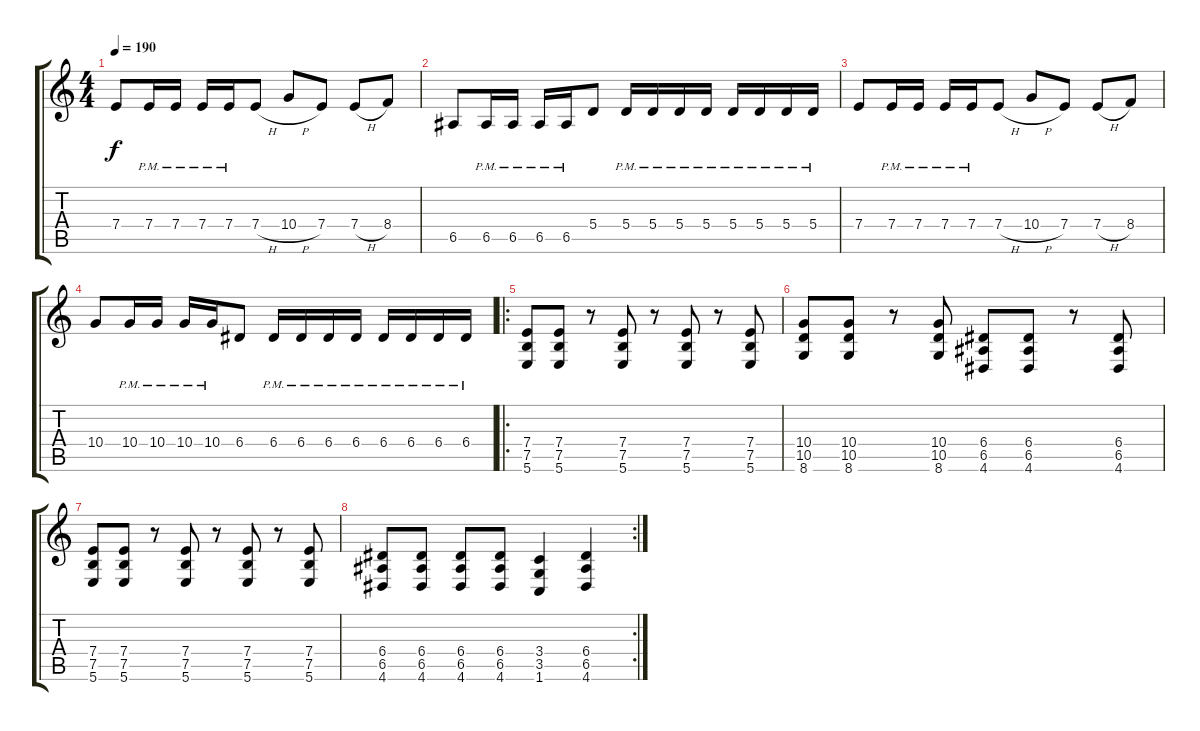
\track (" " " ") {instrument distortionguitar}
\staff {score tabs}
\tuning (B3 Gb3 D3 A2 E2 B1) {hide}
\ts (4 4)
\tempo 190
\clef g2
\ks c
7.4.8{dy f} 7.4{pm}.16 7.4{pm}.16 7.4{pm}.16 7.4{pm}.16 7.4{h}.8 10.4{h}.8 7.4.8 7.4{h}.8 8.4.8 |
6.5.8 6.5{pm}.16 6.5{pm}.16 6.5{pm}.16 6.5{pm}.16 5.4.8 5.4{pm}.16 5.4{pm}.16 5.4{pm}.16 5.4{pm}.16 5.4{pm}.16 5.4{pm}.16 5.4{pm}.16 5.4{pm}.16 |
7.4.8 7.4{pm}.16 7.4{pm}.16 7.4{pm}.16 7.4{pm}.16 7.4{h}.8 10.4{h}.8 7.4.8 7.4{h}.8 8.4.8 |
10.4.8 10.4{pm}.16 10.4{pm}.16 10.4{pm}.16 10.4{pm}.16 6.4.8 6.4{pm}.16 6.4{pm}.16 6.4{pm}.16 6.4{pm}.16 6.4{pm}.16 6.4{pm}.16 6.4{pm}.16 6.4{pm}.16 |
\ro
(7.4 7.5 5.6).8 (7.4 7.5 5.6).8 r.8 (7.4 7.5 5.6).8 r.8 (7.4 7.5 5.6).8 r.8 (7.4 7.5 5.6).8 |
(10.4 10.5 8.6).8 (10.4 10.5 8.6).8 r.8 (10.4 10.5 8.6).8 (6.4 6.5 4.6).8 (6.4 6.5 4.6).8 r.8 (6.4 6.5 4.6).8 |
(7.4 7.5 5.6).8 (7.4 7.5 5.6).8 r.8 (7.4 7.5 5.6).8 r.8 (7.4 7.5 5.6).8 r.8 (7.4 7.5 5.6).8 |
\rc 2
(6.4 6.5 4.6).8 (6.4 6.5 4.6).8 (6.4 6.5 4.6).8 (6.4 6.5 4.6).8 (3.4 3.5 1.6).4 (6.4 6.5 4.6).4
